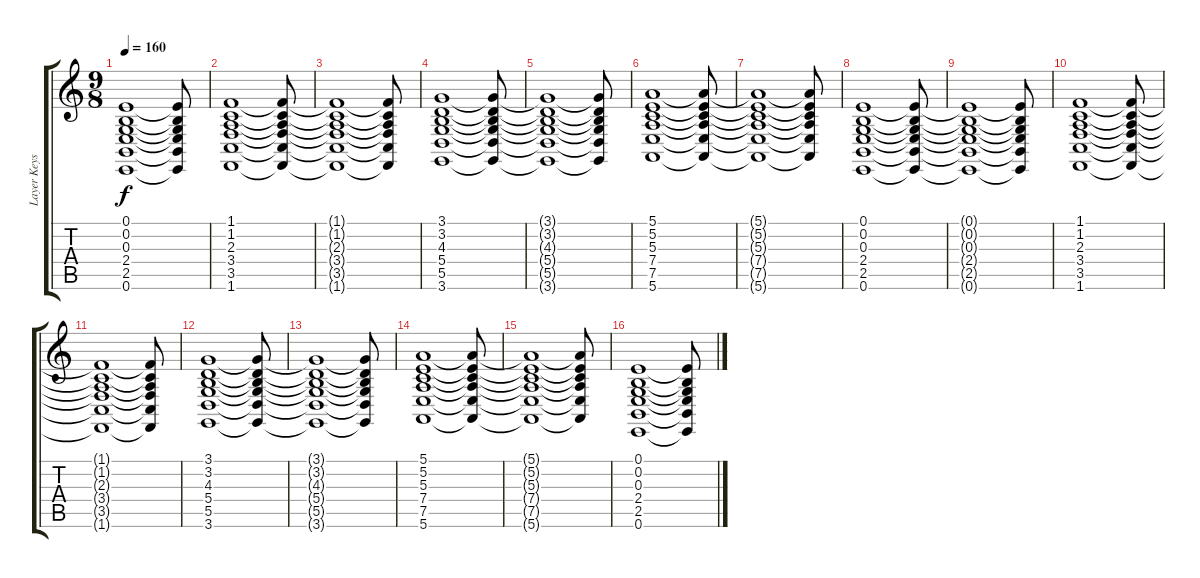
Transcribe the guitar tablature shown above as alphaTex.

\track ("Layer Keys" "Layer Keys") {instrument pad7halo}
\staff {score tabs}
\tuning (E4 B3 G3 D3 A2 E2) {hide}
\ts (9 8)
\tempo 160
\clef g2
\ks c
(0.1{t} 0.2{t} 0.3{t} 2.4{t} 2.5{t} 0.6{t}).1{dy f} (0.1{t} 0.2{t} 0.3{t} 2.4{t} 2.5{t} 0.6{t}).8 |
(1.1 1.2 2.3 3.4 3.5 1.6).1 (1.1{t} 1.2{t} 2.3{t} 3.4{t} 3.5{t} 1.6{t}).8 |
(1.1{t} 1.2{t} 2.3{t} 3.4{t} 3.5{t} 1.6{t}).1 (1.1{t} 1.2{t} 2.3{t} 3.4{t} 3.5{t} 1.6{t}).8 |
(3.1 3.2 4.3 5.4 5.5 3.6).1 (3.1{t} 3.2{t} 4.3{t} 5.4{t} 5.5{t} 3.6{t}).8 |
(3.1{t} 3.2{t} 4.3{t} 5.4{t} 5.5{t} 3.6{t}).1 (3.1{t} 3.2{t} 4.3{t} 5.4{t} 5.5{t} 3.6{t}).8 |
(5.1 5.2 5.3 7.4 7.5 5.6).1{volume 8 instrument pad7halo} (5.1{t} 5.2{t} 5.3{t} 7.4{t} 7.5{t} 5.6{t}).8 |
(5.1{t} 5.2{t} 5.3{t} 7.4{t} 7.5{t} 5.6{t}).1 (5.1{t} 5.2{t} 5.3{t} 7.4{t} 7.5{t} 5.6{t}).8 |
(0.1 0.2 0.3 2.4 2.5 0.6).1 (0.1{t} 0.2{t} 0.3{t} 2.4{t} 2.5{t} 0.6{t}).8 |
(0.1{t} 0.2{t} 0.3{t} 2.4{t} 2.5{t} 0.6{t}).1 (0.1{t} 0.2{t} 0.3{t} 2.4{t} 2.5{t} 0.6{t}).8 |
(1.1 1.2 2.3 3.4 3.5 1.6).1 (1.1{t} 1.2{t} 2.3{t} 3.4{t} 3.5{t} 1.6{t}).8 |
(1.1{t} 1.2{t} 2.3{t} 3.4{t} 3.5{t} 1.6{t}).1 (1.1{t} 1.2{t} 2.3{t} 3.4{t} 3.5{t} 1.6{t}).8 |
(3.1 3.2 4.3 5.4 5.5 3.6).1 (3.1{t} 3.2{t} 4.3{t} 5.4{t} 5.5{t} 3.6{t}).8 |
(3.1{t} 3.2{t} 4.3{t} 5.4{t} 5.5{t} 3.6{t}).1 (3.1{t} 3.2{t} 4.3{t} 5.4{t} 5.5{t} 3.6{t}).8 |
(5.1 5.2 5.3 7.4 7.5 5.6).1{volume 8 instrument pad7halo} (5.1{t} 5.2{t} 5.3{t} 7.4{t} 7.5{t} 5.6{t}).8 |
(5.1{t} 5.2{t} 5.3{t} 7.4{t} 7.5{t} 5.6{t}).1 (5.1{t} 5.2{t} 5.3{t} 7.4{t} 7.5{t} 5.6{t}).8 |
(0.1 0.2 0.3 2.4 2.5 0.6).1 (0.1{t} 0.2{t} 0.3{t} 2.4{t} 2.5{t} 0.6{t}).8
